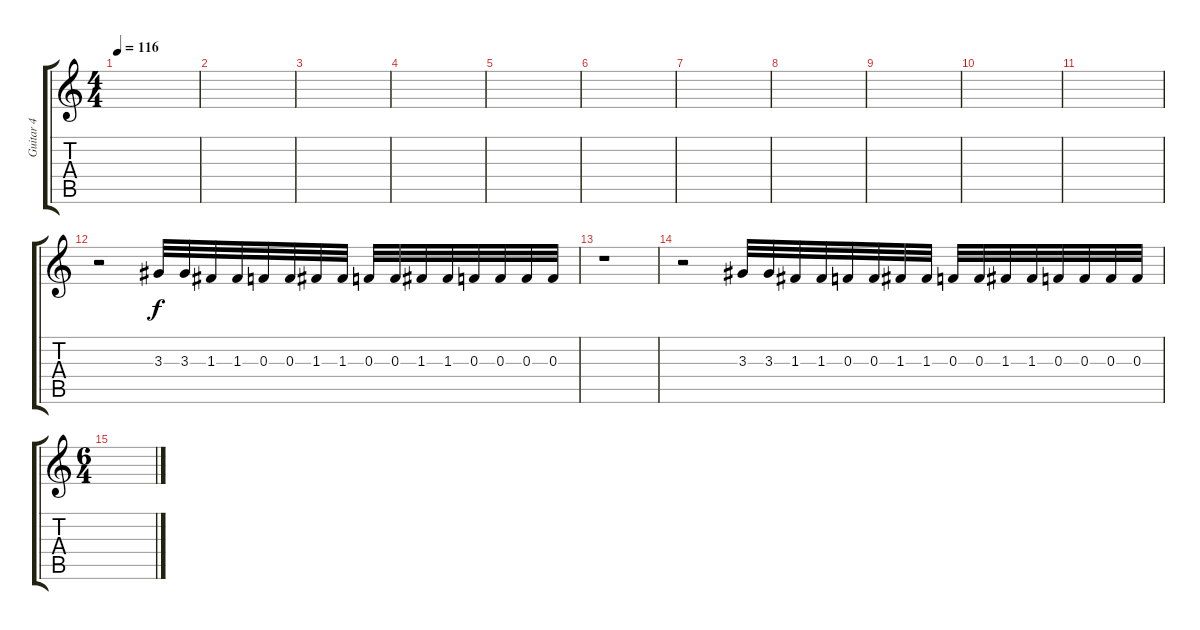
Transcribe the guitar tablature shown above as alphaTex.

\track ("Guitar 4" "Guitar 4") {instrument distortionguitar}
\staff {score tabs}
\tuning (D4 A3 F3 C3 G2 D2) {hide}
\ts (4 4)
\tempo 116
\clef g2
\ks c
|
|
|
|
|
|
|
|
|
|
|
r.2 3.3.32 3.3.32 1.3.32 1.3.32 0.3.32 0.3.32 1.3.32 1.3.32 0.3.32 0.3.32 1.3.32 1.3.32 0.3.32 0.3.32 0.3.32 0.3.32 |
r.1 |
r.2 3.3.32 3.3.32 1.3.32 1.3.32 0.3.32 0.3.32 1.3.32 1.3.32 0.3.32 0.3.32 1.3.32 1.3.32 0.3.32 0.3.32 0.3.32 0.3.32 |
\ts (6 4)
